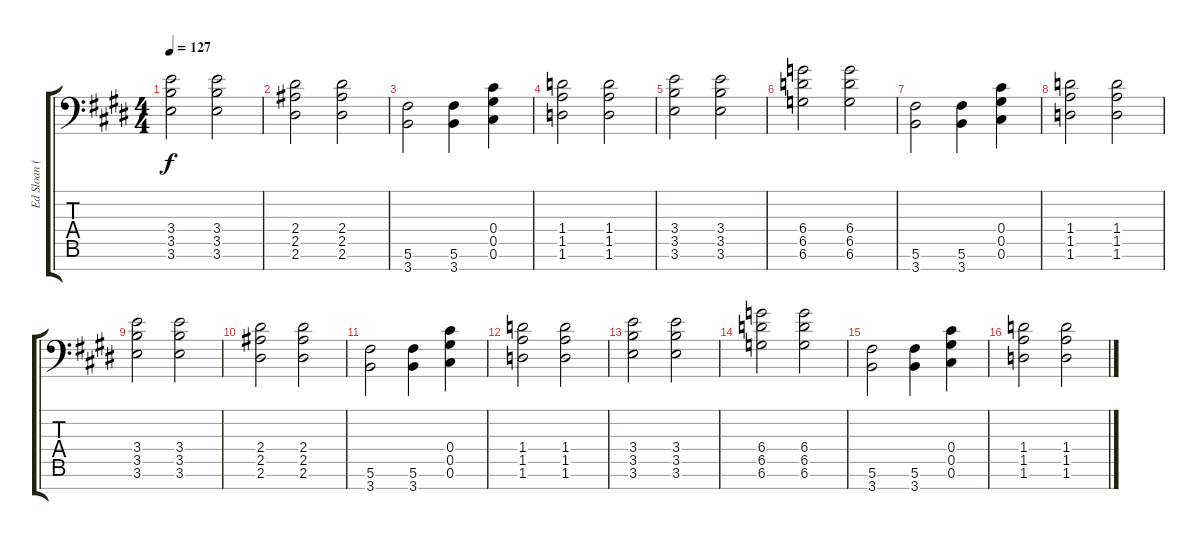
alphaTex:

\track ("Ed Sloan (Electric) (R)" "Ed Sloan (") {instrument distortionguitar}
\staff {score tabs}
\tuning (Eb4 Bb3 Gb3 Db3 Ab2 Db2 Ab1) {hide}
\ts (4 4)
\tempo 127
\clef f4
\ks c#minor
(3.4 3.5 3.6).2{dy f} (3.4 3.5 3.6).2 |
(2.4 2.5 2.6).2 (2.4 2.5 2.6).2 |
(5.6 3.7).2 (5.6 3.7).4 (0.4 0.5 0.6).4 |
(1.4 1.5 1.6).2 (1.4 1.5 1.6).2 |
(3.4 3.5 3.6).2 (3.4 3.5 3.6).2 |
(6.4 6.5 6.6).2 (6.4 6.5 6.6).2 |
(5.6 3.7).2 (5.6 3.7).4 (0.4 0.5 0.6).4 |
(1.4 1.5 1.6).2 (1.4 1.5 1.6).2 |
(3.4 3.5 3.6).2 (3.4 3.5 3.6).2 |
(2.4 2.5 2.6).2 (2.4 2.5 2.6).2 |
(5.6 3.7).2 (5.6 3.7).4 (0.4 0.5 0.6).4 |
(1.4 1.5 1.6).2 (1.4 1.5 1.6).2 |
(3.4 3.5 3.6).2 (3.4 3.5 3.6).2 |
(6.4 6.5 6.6).2 (6.4 6.5 6.6).2 |
(5.6 3.7).2 (5.6 3.7).4 (0.4 0.5 0.6).4 |
(1.4 1.5 1.6).2 (1.4 1.5 1.6).2
